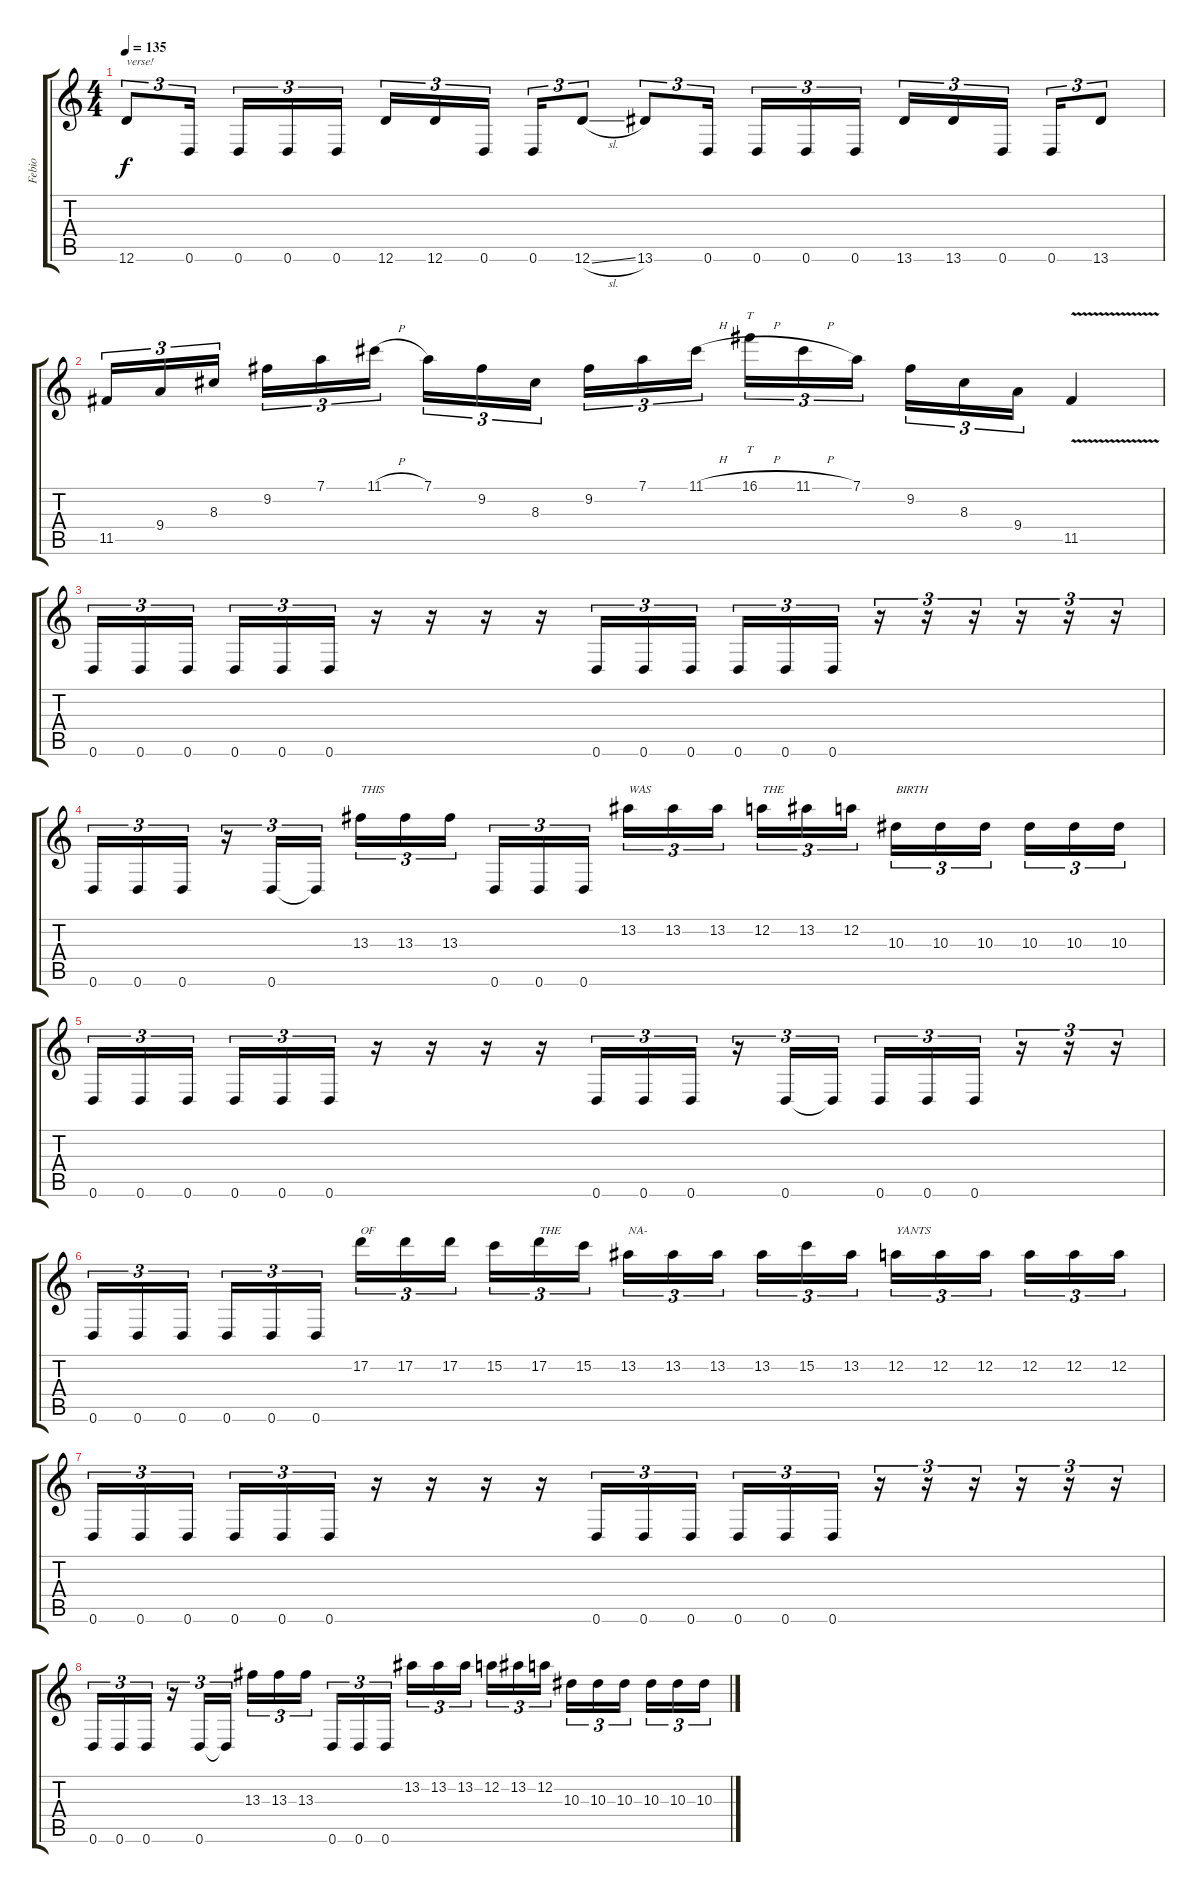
\track ("Febio" "Febio") {instrument distortionguitar}
\staff {score tabs}
\tuning (D4 A3 F3 C3 G2 D2) {hide}
\ts (4 4)
\tempo 135
\clef g2
\ks c
12.6.8{tu (3 2) txt "verse!" dy f} 0.6.16{tu (3 2) beam splitsecondary} 0.6.16{tu (3 2)} 0.6.16{tu (3 2)} 0.6.16{tu (3 2)} 12.6.16{tu (3 2)} 12.6.16{tu (3 2)} 0.6.16{tu (3 2) beam splitsecondary} 0.6.16{tu (3 2)} 12.6{sl}.8{tu (3 2)} 13.6.8{tu (3 2)} 0.6.16{tu (3 2) beam splitsecondary} 0.6.16{tu (3 2)} 0.6.16{tu (3 2)} 0.6.16{tu (3 2)} 13.6.16{tu (3 2)} 13.6.16{tu (3 2)} 0.6.16{tu (3 2) beam splitsecondary} 0.6.16{tu (3 2)} 13.6.8{tu (3 2)} |
11.5.16{tu (3 2)} 9.4.16{tu (3 2)} 8.3.16{tu (3 2) beam splitsecondary} 9.2.16{tu (3 2)} 7.1.16{tu (3 2)} 11.1{h}.16{tu (3 2)} 7.1.16{tu (3 2)} 9.2.16{tu (3 2)} 8.3.16{tu (3 2) beam splitsecondary} 9.2.16{tu (3 2)} 7.1.16{tu (3 2)} 11.1{h}.16{tu (3 2)} 16.1{h}.16{tt tu (3 2)} 11.1{h}.16{tu (3 2)} 7.1.16{tu (3 2) beam splitsecondary} 9.2.16{tu (3 2)} 8.3.16{tu (3 2)} 9.4.16{tu (3 2)} 11.5{v}.4 |
0.6.16{tu (3 2)} 0.6.16{tu (3 2)} 0.6.16{tu (3 2) beam splitsecondary} 0.6.16{tu (3 2)} 0.6.16{tu (3 2)} 0.6.16{tu (3 2)} r.16 r.16 r.16 r.16 0.6.16{tu (3 2)} 0.6.16{tu (3 2)} 0.6.16{tu (3 2) beam splitsecondary} 0.6.16{tu (3 2)} 0.6.16{tu (3 2)} 0.6.16{tu (3 2)} r.16{tu (3 2)} r.16{tu (3 2)} r.16{tu (3 2)} r.16{tu (3 2)} r.16{tu (3 2)} r.16{tu (3 2)} |
0.6.16{tu (3 2)} 0.6.16{tu (3 2)} 0.6.16{tu (3 2)} r.16{tu (3 2)} 0.6.16{tu (3 2)} 0.6{t}.16{tu (3 2)} 13.3.16{tu (3 2) txt "THIS"} 13.3.16{tu (3 2)} 13.3.16{tu (3 2) beam splitsecondary} 0.6.16{tu (3 2)} 0.6.16{tu (3 2)} 0.6.16{tu (3 2)} 13.2.16{tu (3 2) txt "WAS"} 13.2.16{tu (3 2)} 13.2.16{tu (3 2) beam splitsecondary} 12.2.16{tu (3 2) txt "THE"} 13.2.16{tu (3 2)} 12.2.16{tu (3 2)} 10.3.16{tu (3 2) txt "BIRTH"} 10.3.16{tu (3 2)} 10.3.16{tu (3 2) beam splitsecondary} 10.3.16{tu (3 2)} 10.3.16{tu (3 2)} 10.3.16{tu (3 2)} |
0.6.16{tu (3 2)} 0.6.16{tu (3 2)} 0.6.16{tu (3 2) beam splitsecondary} 0.6.16{tu (3 2)} 0.6.16{tu (3 2)} 0.6.16{tu (3 2)} r.16 r.16 r.16 r.16 0.6.16{tu (3 2)} 0.6.16{tu (3 2)} 0.6.16{tu (3 2)} r.16{tu (3 2)} 0.6.16{tu (3 2)} 0.6{t}.16{tu (3 2)} 0.6.16{tu (3 2)} 0.6.16{tu (3 2)} 0.6.16{tu (3 2)} r.16{tu (3 2)} r.16{tu (3 2)} r.16{tu (3 2)} |
0.6.16{tu (3 2)} 0.6.16{tu (3 2)} 0.6.16{tu (3 2) beam splitsecondary} 0.6.16{tu (3 2)} 0.6.16{tu (3 2)} 0.6.16{tu (3 2)} 17.2.16{tu (3 2) txt "OF"} 17.2.16{tu (3 2)} 17.2.16{tu (3 2) beam splitsecondary} 15.2.16{tu (3 2)} 17.2.16{tu (3 2) txt "THE"} 15.2.16{tu (3 2)} 13.2.16{tu (3 2) txt "NA-"} 13.2.16{tu (3 2)} 13.2.16{tu (3 2) beam splitsecondary} 13.2.16{tu (3 2)} 15.2.16{tu (3 2)} 13.2.16{tu (3 2)} 12.2.16{tu (3 2) txt "YANTS"} 12.2.16{tu (3 2)} 12.2.16{tu (3 2) beam splitsecondary} 12.2.16{tu (3 2)} 12.2.16{tu (3 2)} 12.2.16{tu (3 2)} |
0.6.16{tu (3 2)} 0.6.16{tu (3 2)} 0.6.16{tu (3 2) beam splitsecondary} 0.6.16{tu (3 2)} 0.6.16{tu (3 2)} 0.6.16{tu (3 2)} r.16 r.16 r.16 r.16 0.6.16{tu (3 2)} 0.6.16{tu (3 2)} 0.6.16{tu (3 2) beam splitsecondary} 0.6.16{tu (3 2)} 0.6.16{tu (3 2)} 0.6.16{tu (3 2)} r.16{tu (3 2)} r.16{tu (3 2)} r.16{tu (3 2)} r.16{tu (3 2)} r.16{tu (3 2)} r.16{tu (3 2)} |
0.6.16{tu (3 2)} 0.6.16{tu (3 2)} 0.6.16{tu (3 2)} r.16{tu (3 2)} 0.6.16{tu (3 2)} 0.6{t}.16{tu (3 2)} 13.3.16{tu (3 2)} 13.3.16{tu (3 2)} 13.3.16{tu (3 2) beam splitsecondary} 0.6.16{tu (3 2)} 0.6.16{tu (3 2)} 0.6.16{tu (3 2)} 13.2.16{tu (3 2)} 13.2.16{tu (3 2)} 13.2.16{tu (3 2) beam splitsecondary} 12.2.16{tu (3 2)} 13.2.16{tu (3 2)} 12.2.16{tu (3 2)} 10.3.16{tu (3 2)} 10.3.16{tu (3 2)} 10.3.16{tu (3 2) beam splitsecondary} 10.3.16{tu (3 2)} 10.3.16{tu (3 2)} 10.3.16{tu (3 2)}
